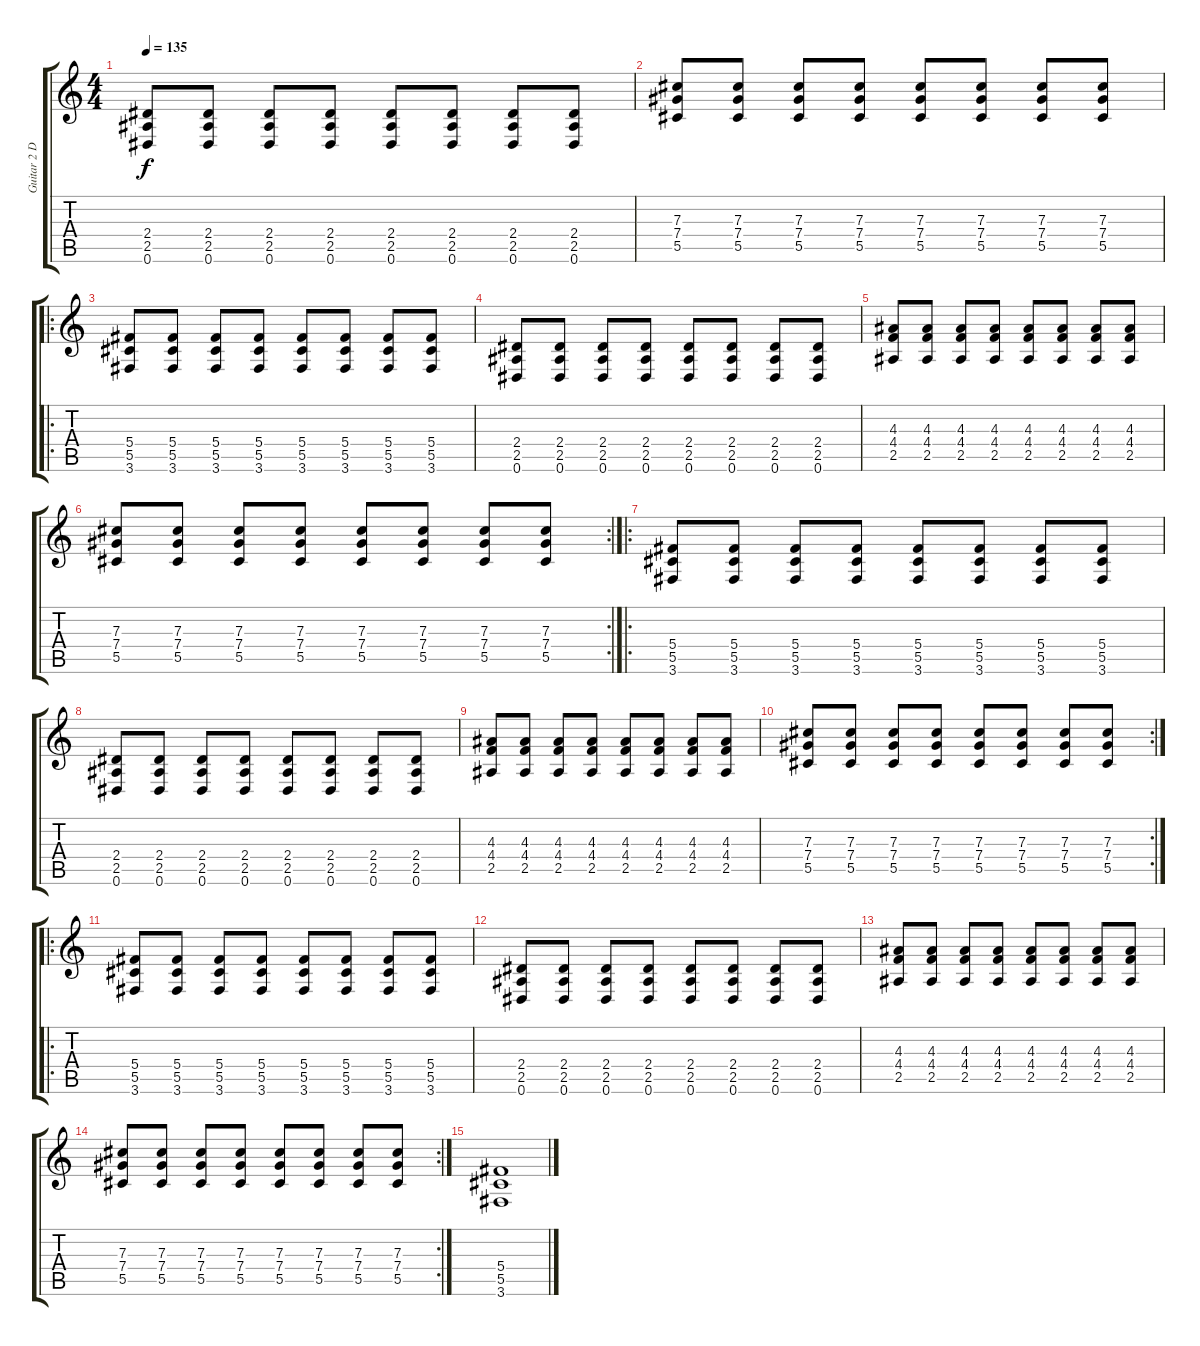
\track ("Guitar 2 Dist." "Guitar 2 D") {instrument distortionguitar}
\staff {score tabs}
\tuning (Eb4 Bb3 Gb3 Db3 Ab2 Eb2) {hide}
\ts (4 4)
\tempo 135
\clef g2
\ks c
(2.4 2.5 0.6).8{dy f} (2.4 2.5 0.6).8 (2.4 2.5 0.6).8 (2.4 2.5 0.6).8 (2.4 2.5 0.6).8 (2.4 2.5 0.6).8 (2.4 2.5 0.6).8 (2.4 2.5 0.6).8 |
(7.3 7.4 5.5).8 (7.3 7.4 5.5).8 (7.3 7.4 5.5).8 (7.3 7.4 5.5).8 (7.3 7.4 5.5).8 (7.3 7.4 5.5).8 (7.3 7.4 5.5).8 (7.3 7.4 5.5).8 |
\ro
(5.4 5.5 3.6).8 (5.4 5.5 3.6).8 (5.4 5.5 3.6).8 (5.4 5.5 3.6).8 (5.4 5.5 3.6).8 (5.4 5.5 3.6).8 (5.4 5.5 3.6).8 (5.4 5.5 3.6).8 |
(2.4 2.5 0.6).8 (2.4 2.5 0.6).8 (2.4 2.5 0.6).8 (2.4 2.5 0.6).8 (2.4 2.5 0.6).8 (2.4 2.5 0.6).8 (2.4 2.5 0.6).8 (2.4 2.5 0.6).8 |
(4.3 4.4 2.5).8 (4.3 4.4 2.5).8 (4.3 4.4 2.5).8 (4.3 4.4 2.5).8 (4.3 4.4 2.5).8 (4.3 4.4 2.5).8 (4.3 4.4 2.5).8 (4.3 4.4 2.5).8 |
\rc 2
(7.3 7.4 5.5).8 (7.3 7.4 5.5).8 (7.3 7.4 5.5).8 (7.3 7.4 5.5).8 (7.3 7.4 5.5).8 (7.3 7.4 5.5).8 (7.3 7.4 5.5).8 (7.3 7.4 5.5).8 |
\ro
(5.4 5.5 3.6).8 (5.4 5.5 3.6).8 (5.4 5.5 3.6).8 (5.4 5.5 3.6).8 (5.4 5.5 3.6).8 (5.4 5.5 3.6).8 (5.4 5.5 3.6).8 (5.4 5.5 3.6).8 |
(2.4 2.5 0.6).8 (2.4 2.5 0.6).8 (2.4 2.5 0.6).8 (2.4 2.5 0.6).8 (2.4 2.5 0.6).8 (2.4 2.5 0.6).8 (2.4 2.5 0.6).8 (2.4 2.5 0.6).8 |
(4.3 4.4 2.5).8 (4.3 4.4 2.5).8 (4.3 4.4 2.5).8 (4.3 4.4 2.5).8 (4.3 4.4 2.5).8 (4.3 4.4 2.5).8 (4.3 4.4 2.5).8 (4.3 4.4 2.5).8 |
\rc 2
(7.3 7.4 5.5).8 (7.3 7.4 5.5).8 (7.3 7.4 5.5).8 (7.3 7.4 5.5).8 (7.3 7.4 5.5).8 (7.3 7.4 5.5).8 (7.3 7.4 5.5).8 (7.3 7.4 5.5).8 |
\ro
(5.4 5.5 3.6).8 (5.4 5.5 3.6).8 (5.4 5.5 3.6).8 (5.4 5.5 3.6).8 (5.4 5.5 3.6).8 (5.4 5.5 3.6).8 (5.4 5.5 3.6).8 (5.4 5.5 3.6).8 |
(2.4 2.5 0.6).8 (2.4 2.5 0.6).8 (2.4 2.5 0.6).8 (2.4 2.5 0.6).8 (2.4 2.5 0.6).8 (2.4 2.5 0.6).8 (2.4 2.5 0.6).8 (2.4 2.5 0.6).8 |
(4.3 4.4 2.5).8 (4.3 4.4 2.5).8 (4.3 4.4 2.5).8 (4.3 4.4 2.5).8 (4.3 4.4 2.5).8 (4.3 4.4 2.5).8 (4.3 4.4 2.5).8 (4.3 4.4 2.5).8 |
\rc 2
(7.3 7.4 5.5).8 (7.3 7.4 5.5).8 (7.3 7.4 5.5).8 (7.3 7.4 5.5).8 (7.3 7.4 5.5).8 (7.3 7.4 5.5).8 (7.3 7.4 5.5).8 (7.3 7.4 5.5).8 |
(5.4 5.5 3.6).1
